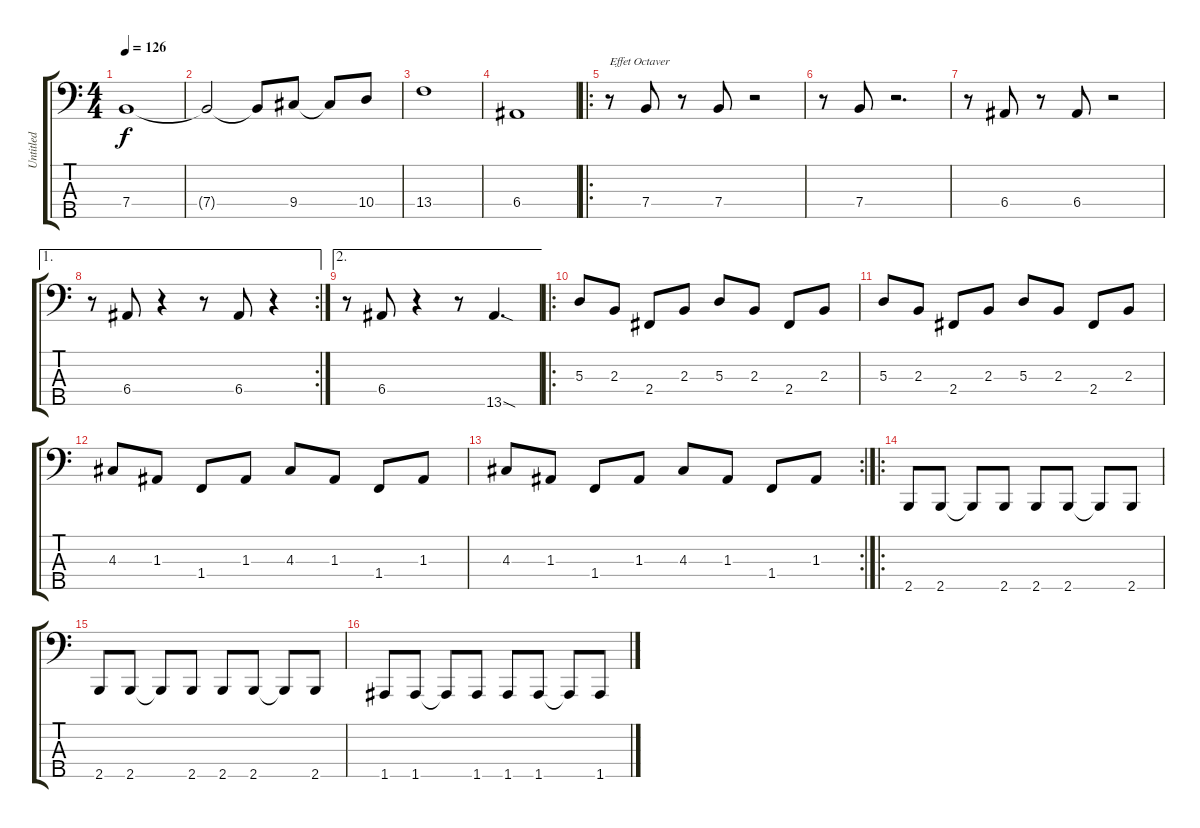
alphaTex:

\track ("Untitled" "Untitled") {instrument electricbassfinger}
\staff {score tabs}
\tuning (G2 D2 A1 E1 A0) {hide}
\ts (4 4)
\tempo 126
\clef f4
\ks c
7.4.1{dy f} |
7.4{t}.2 7.4{t}.8 9.4.8 9.4{t}.8 10.4.8 |
13.4.1 |
6.4.1 |
\ro
r.8{txt "Effet Octaver"} 7.4.8 r.8 7.4.8 r.2 |
r.8 7.4.8 r.2{d} |
r.8 6.4.8 r.8 6.4.8 r.2 |
\ae 1
\rc 2
r.8 6.4.8 r.4 r.8 6.4.8 r.4 |
\ae 2
r.8 6.4.8 r.4 r.8 13.5{sod}.4{d} |
\ro
5.3.8 2.3.8 2.4.8 2.3.8 5.3.8 2.3.8 2.4.8 2.3.8 |
5.3.8 2.3.8 2.4.8 2.3.8 5.3.8 2.3.8 2.4.8 2.3.8 |
4.3.8 1.3.8 1.4.8 1.3.8 4.3.8 1.3.8 1.4.8 1.3.8 |
\rc 2
4.3.8 1.3.8 1.4.8 1.3.8 4.3.8 1.3.8 1.4.8 1.3.8 |
\ro
2.5.8 2.5.8 2.5{t}.8 2.5.8 2.5.8 2.5.8 2.5{t}.8 2.5.8 |
2.5.8 2.5.8 2.5{t}.8 2.5.8 2.5.8 2.5.8 2.5{t}.8 2.5.8 |
1.5.8 1.5.8 1.5{t}.8 1.5.8 1.5.8 1.5.8 1.5{t}.8 1.5.8
